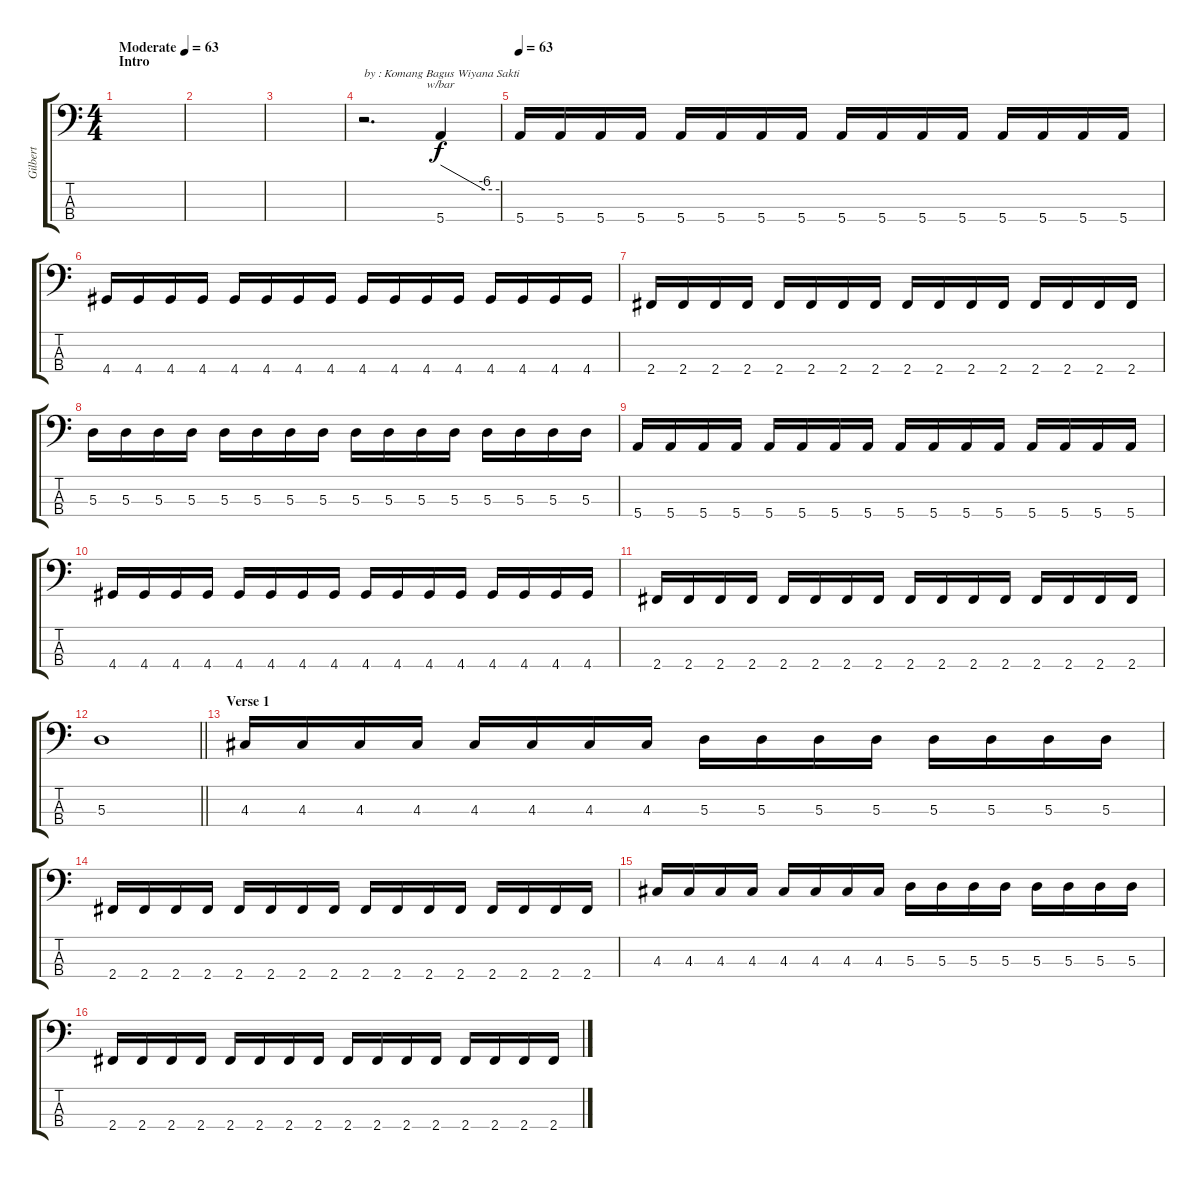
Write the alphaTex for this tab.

\track ("Gilbert" "Gilbert") {instrument electricbassfinger}
\staff {score tabs}
\tuning (G2 D2 A1 E1) {hide}
\ts (4 4)
\section ("" "Intro")
\tempo (63 "Moderate")
\tempo 60
\tempo (63 "Moderate")
\clef f4
\ks c
|
|
|
r.2{d txt "by : Komang Bagus Wiyana Sakti"} 5.4.4{tbe (custom default 0 0 45 -24 60 -24)} |
\tempo 63
5.4.16 5.4.16 5.4.16 5.4.16 5.4.16 5.4.16 5.4.16 5.4.16 5.4.16 5.4.16 5.4.16 5.4.16 5.4.16 5.4.16 5.4.16 5.4.16 |
4.4.16 4.4.16 4.4.16 4.4.16 4.4.16 4.4.16 4.4.16 4.4.16 4.4.16 4.4.16 4.4.16 4.4.16 4.4.16 4.4.16 4.4.16 4.4.16 |
2.4.16 2.4.16 2.4.16 2.4.16 2.4.16 2.4.16 2.4.16 2.4.16 2.4.16 2.4.16 2.4.16 2.4.16 2.4.16 2.4.16 2.4.16 2.4.16 |
5.3.16 5.3.16 5.3.16 5.3.16 5.3.16 5.3.16 5.3.16 5.3.16 5.3.16 5.3.16 5.3.16 5.3.16 5.3.16 5.3.16 5.3.16 5.3.16 |
5.4.16 5.4.16 5.4.16 5.4.16 5.4.16 5.4.16 5.4.16 5.4.16 5.4.16 5.4.16 5.4.16 5.4.16 5.4.16 5.4.16 5.4.16 5.4.16 |
4.4.16 4.4.16 4.4.16 4.4.16 4.4.16 4.4.16 4.4.16 4.4.16 4.4.16 4.4.16 4.4.16 4.4.16 4.4.16 4.4.16 4.4.16 4.4.16 |
2.4.16 2.4.16 2.4.16 2.4.16 2.4.16 2.4.16 2.4.16 2.4.16 2.4.16 2.4.16 2.4.16 2.4.16 2.4.16 2.4.16 2.4.16 2.4.16 |
\barLineRight lightlight
5.3.1 |
\section ("" "Verse 1")
4.3.16 4.3.16 4.3.16 4.3.16 4.3.16 4.3.16 4.3.16 4.3.16 5.3.16 5.3.16 5.3.16 5.3.16 5.3.16 5.3.16 5.3.16 5.3.16 |
2.4.16 2.4.16 2.4.16 2.4.16 2.4.16 2.4.16 2.4.16 2.4.16 2.4.16 2.4.16 2.4.16 2.4.16 2.4.16 2.4.16 2.4.16 2.4.16 |
4.3.16 4.3.16 4.3.16 4.3.16 4.3.16 4.3.16 4.3.16 4.3.16 5.3.16 5.3.16 5.3.16 5.3.16 5.3.16 5.3.16 5.3.16 5.3.16 |
2.4.16 2.4.16 2.4.16 2.4.16 2.4.16 2.4.16 2.4.16 2.4.16 2.4.16 2.4.16 2.4.16 2.4.16 2.4.16 2.4.16 2.4.16 2.4.16
